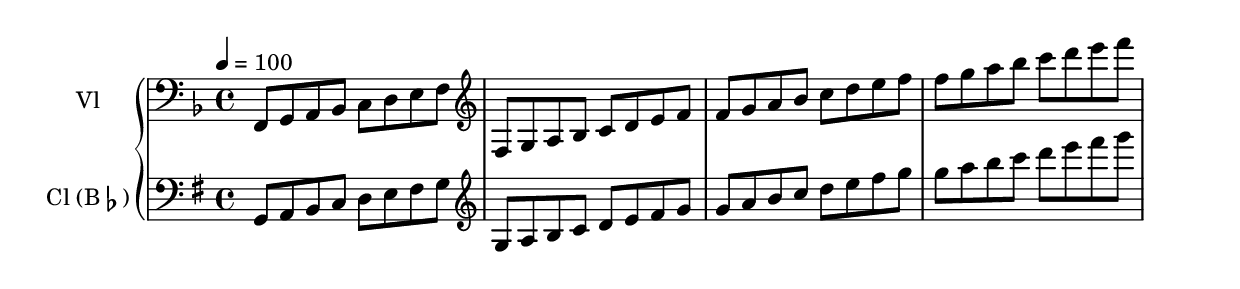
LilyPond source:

\version "2.12.3"
\include "deutsch.ly"

tonleiter = \relative c {
  \tempo 4=100 \time 4/4 \key c \major
  \clef "bass"
  c8 d e f g a h c
  \clef "treble"
  c d e f g a h c
  c d e f g a h c
  c d e f g a h c
}

music = \new GrandStaff <<
  \new Staff = "violin" {
    \set Staff.instrumentName = #"Vl"
    \transpose c f, { \tonleiter }
  }

  \new Staff = "clarinet" {
    \set Staff.instrumentName = \markup { Cl (B\flat) }
    \transpose c g, { \transposition b \tonleiter }
  }
>>
\book {
  \score {
    \music
    \layout {}
  }

  \score {
    \unfoldRepeats \music

     \midi {
       \context { \Score }
     }
  }
}
